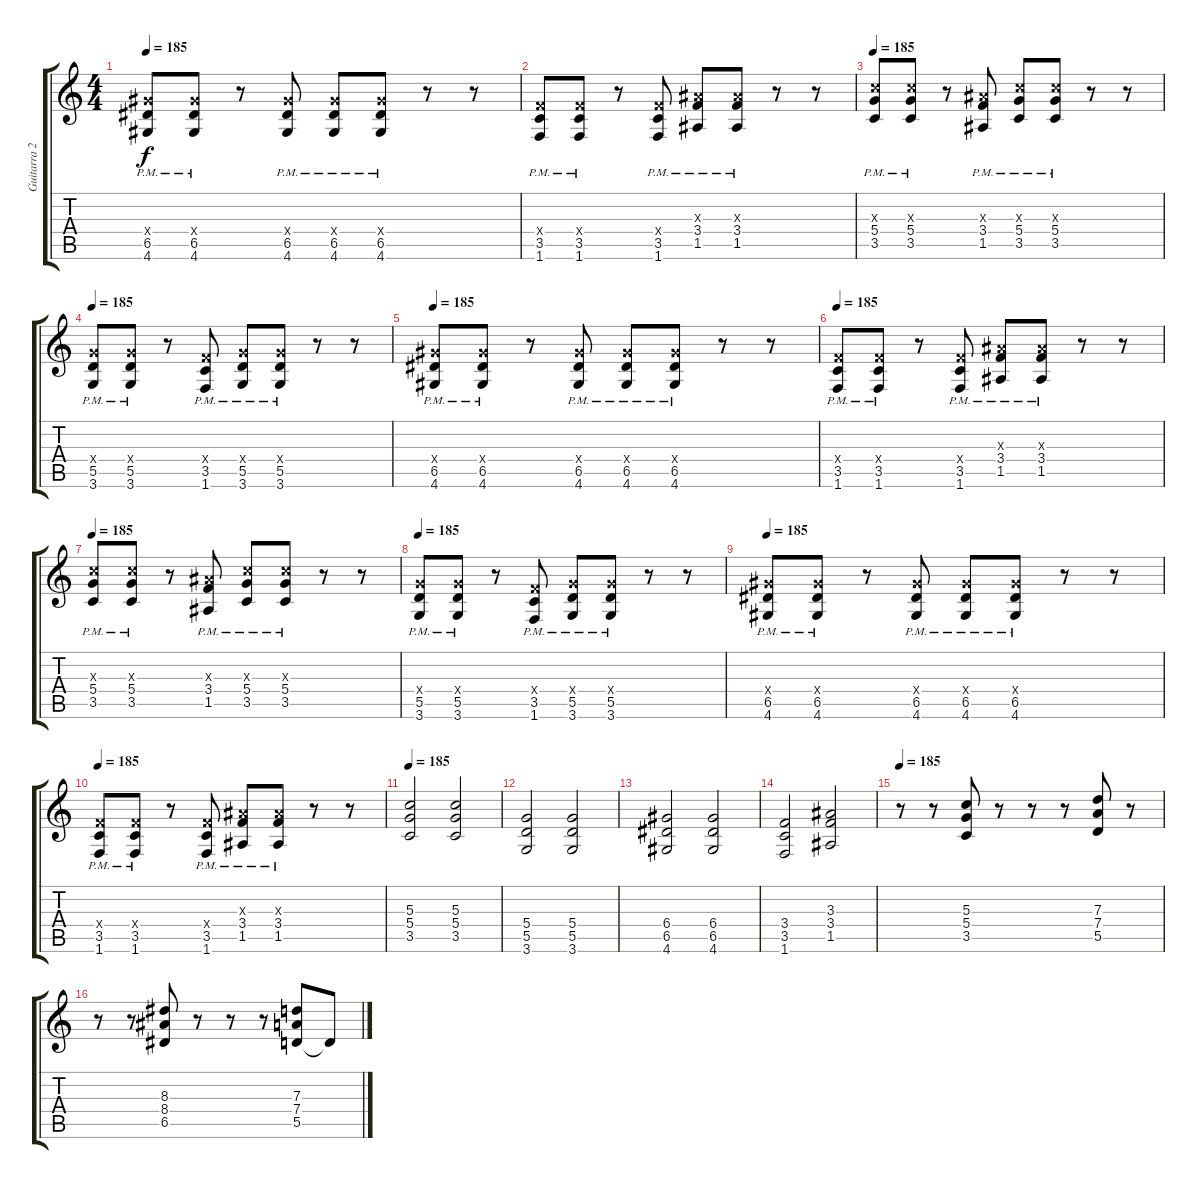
\track ("Guitarra 2" "Guitarra 2") {instrument overdrivenguitar}
\staff {score tabs}
\tuning (E4 B3 G3 D3 A2 E2) {hide}
\ts (4 4)
\tempo 185
\clef g2
\ks c
(6.4{x} 6.5{pm} 4.6{pm}).8{dy f} (6.4{x} 6.5{pm} 4.6{pm}).8 r.8 (6.4{x} 6.5{pm} 4.6{pm}).8 (6.4{x} 6.5{pm} 4.6{pm}).8 (6.4{x} 6.5{pm} 4.6{pm}).8 r.8 r.8 |
(3.4{x} 3.5{pm} 1.6{pm}).8 (3.4{x} 3.5{pm} 1.6{pm}).8 r.8 (3.4{x} 3.5{pm} 1.6{pm}).8 (3.3{x} 3.4{pm} 1.5{pm}).8 (3.3{x} 3.4{pm} 1.5{pm}).8 r.8 r.8 |
\tempo 185
(5.3{x} 5.4{pm} 3.5{pm}).8 (5.3{x} 5.4{pm} 3.5{pm}).8 r.8 (3.3{x} 3.4{pm} 1.5{pm}).8 (5.3{x} 5.4{pm} 3.5{pm}).8 (5.3{x} 5.4{pm} 3.5{pm}).8 r.8 r.8 |
\tempo 185
(5.4{x} 5.5{pm} 3.6{pm}).8 (5.4{x} 5.5{pm} 3.6{pm}).8 r.8 (3.4{x} 3.5{pm} 1.6{pm}).8 (5.4{x} 5.5{pm} 3.6{pm}).8 (5.4{x} 5.5{pm} 3.6{pm}).8 r.8 r.8 |
\tempo 185
(6.4{x} 6.5{pm} 4.6{pm}).8 (6.4{x} 6.5{pm} 4.6{pm}).8 r.8 (6.4{x} 6.5{pm} 4.6{pm}).8 (6.4{x} 6.5{pm} 4.6{pm}).8 (6.4{x} 6.5{pm} 4.6{pm}).8 r.8 r.8 |
\tempo 185
(3.4{x} 3.5{pm} 1.6{pm}).8 (3.4{x} 3.5{pm} 1.6{pm}).8 r.8 (3.4{x} 3.5{pm} 1.6{pm}).8 (3.3{x} 3.4{pm} 1.5{pm}).8 (3.3{x} 3.4{pm} 1.5{pm}).8 r.8 r.8 |
\tempo 185
(5.3{x} 5.4{pm} 3.5{pm}).8 (5.3{x} 5.4{pm} 3.5{pm}).8 r.8 (3.3{x} 3.4{pm} 1.5{pm}).8 (5.3{x} 5.4{pm} 3.5{pm}).8 (5.3{x} 5.4{pm} 3.5{pm}).8 r.8 r.8 |
\tempo 185
(5.4{x} 5.5{pm} 3.6{pm}).8 (5.4{x} 5.5{pm} 3.6{pm}).8 r.8 (3.4{x} 3.5{pm} 1.6{pm}).8 (5.4{x} 5.5{pm} 3.6{pm}).8 (5.4{x} 5.5{pm} 3.6{pm}).8 r.8 r.8 |
\tempo 185
(6.4{x} 6.5{pm} 4.6{pm}).8 (6.4{x} 6.5{pm} 4.6{pm}).8 r.8 (6.4{x} 6.5{pm} 4.6{pm}).8 (6.4{x} 6.5{pm} 4.6{pm}).8 (6.4{x} 6.5{pm} 4.6{pm}).8 r.8 r.8 |
\tempo 185
(3.4{x} 3.5{pm} 1.6{pm}).8 (3.4{x} 3.5{pm} 1.6{pm}).8 r.8 (3.4{x} 3.5{pm} 1.6{pm}).8 (3.3{x} 3.4{pm} 1.5{pm}).8 (3.3{x} 3.4{pm} 1.5{pm}).8 r.8 r.8 |
\tempo 185
(5.3 5.4 3.5).2 (5.3 5.4 3.5).2 |
(5.4 5.5 3.6).2 (5.4 5.5 3.6).2 |
(6.4 6.5 4.6).2 (6.4 6.5 4.6).2 |
(3.4 3.5 1.6).2 (3.3 3.4 1.5).2 |
\tempo 185
r.8 r.8 (5.3 5.4 3.5).8 r.8 r.8 r.8 (7.3 7.4 5.5).8 r.8 |
r.8 r.8 (8.3 8.4 6.5).8 r.8 r.8 r.8 (7.3 7.4 5.5).8 5.5{t}.8
